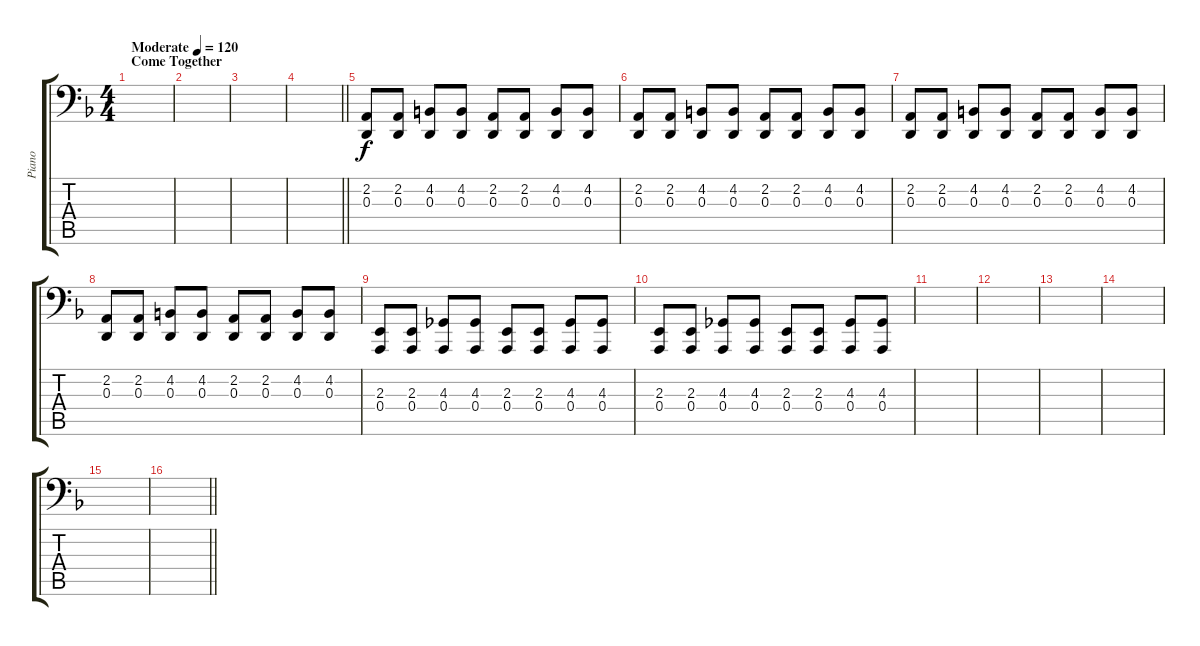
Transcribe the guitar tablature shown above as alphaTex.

\track ("Piano" "Piano") {instrument brightacousticpiano}
\staff {score tabs}
\tuning (C3 G2 D2 A1 E1 B0) {hide}
\ts (4 4)
\section ("" "Come Together")
\tempo (120 "Moderate")
\tempo 80
\tempo (120 "Moderate")
\clef f4
\ks f
|
|
|
\barLineRight lightlight
|
(2.2 0.3).8 (2.2 0.3).8 (4.2 0.3).8 (4.2 0.3).8 (2.2 0.3).8 (2.2 0.3).8 (4.2 0.3).8 (4.2 0.3).8 |
(2.2 0.3).8 (2.2 0.3).8 (4.2 0.3).8 (4.2 0.3).8 (2.2 0.3).8 (2.2 0.3).8 (4.2 0.3).8 (4.2 0.3).8 |
(2.2 0.3).8 (2.2 0.3).8 (4.2 0.3).8 (4.2 0.3).8 (2.2 0.3).8 (2.2 0.3).8 (4.2 0.3).8 (4.2 0.3).8 |
(2.2 0.3).8 (2.2 0.3).8 (4.2 0.3).8 (4.2 0.3).8 (2.2 0.3).8 (2.2 0.3).8 (4.2 0.3).8 (4.2 0.3).8 |
(2.3 0.4).8 (2.3 0.4).8 (4.3 0.4).8 (4.3 0.4).8 (2.3 0.4).8 (2.3 0.4).8 (4.3 0.4).8 (4.3 0.4).8 |
(2.3 0.4).8 (2.3 0.4).8 (4.3 0.4).8 (4.3 0.4).8 (2.3 0.4).8 (2.3 0.4).8 (4.3 0.4).8 (4.3 0.4).8 |
|
|
|
|
|
\barLineRight lightlight
